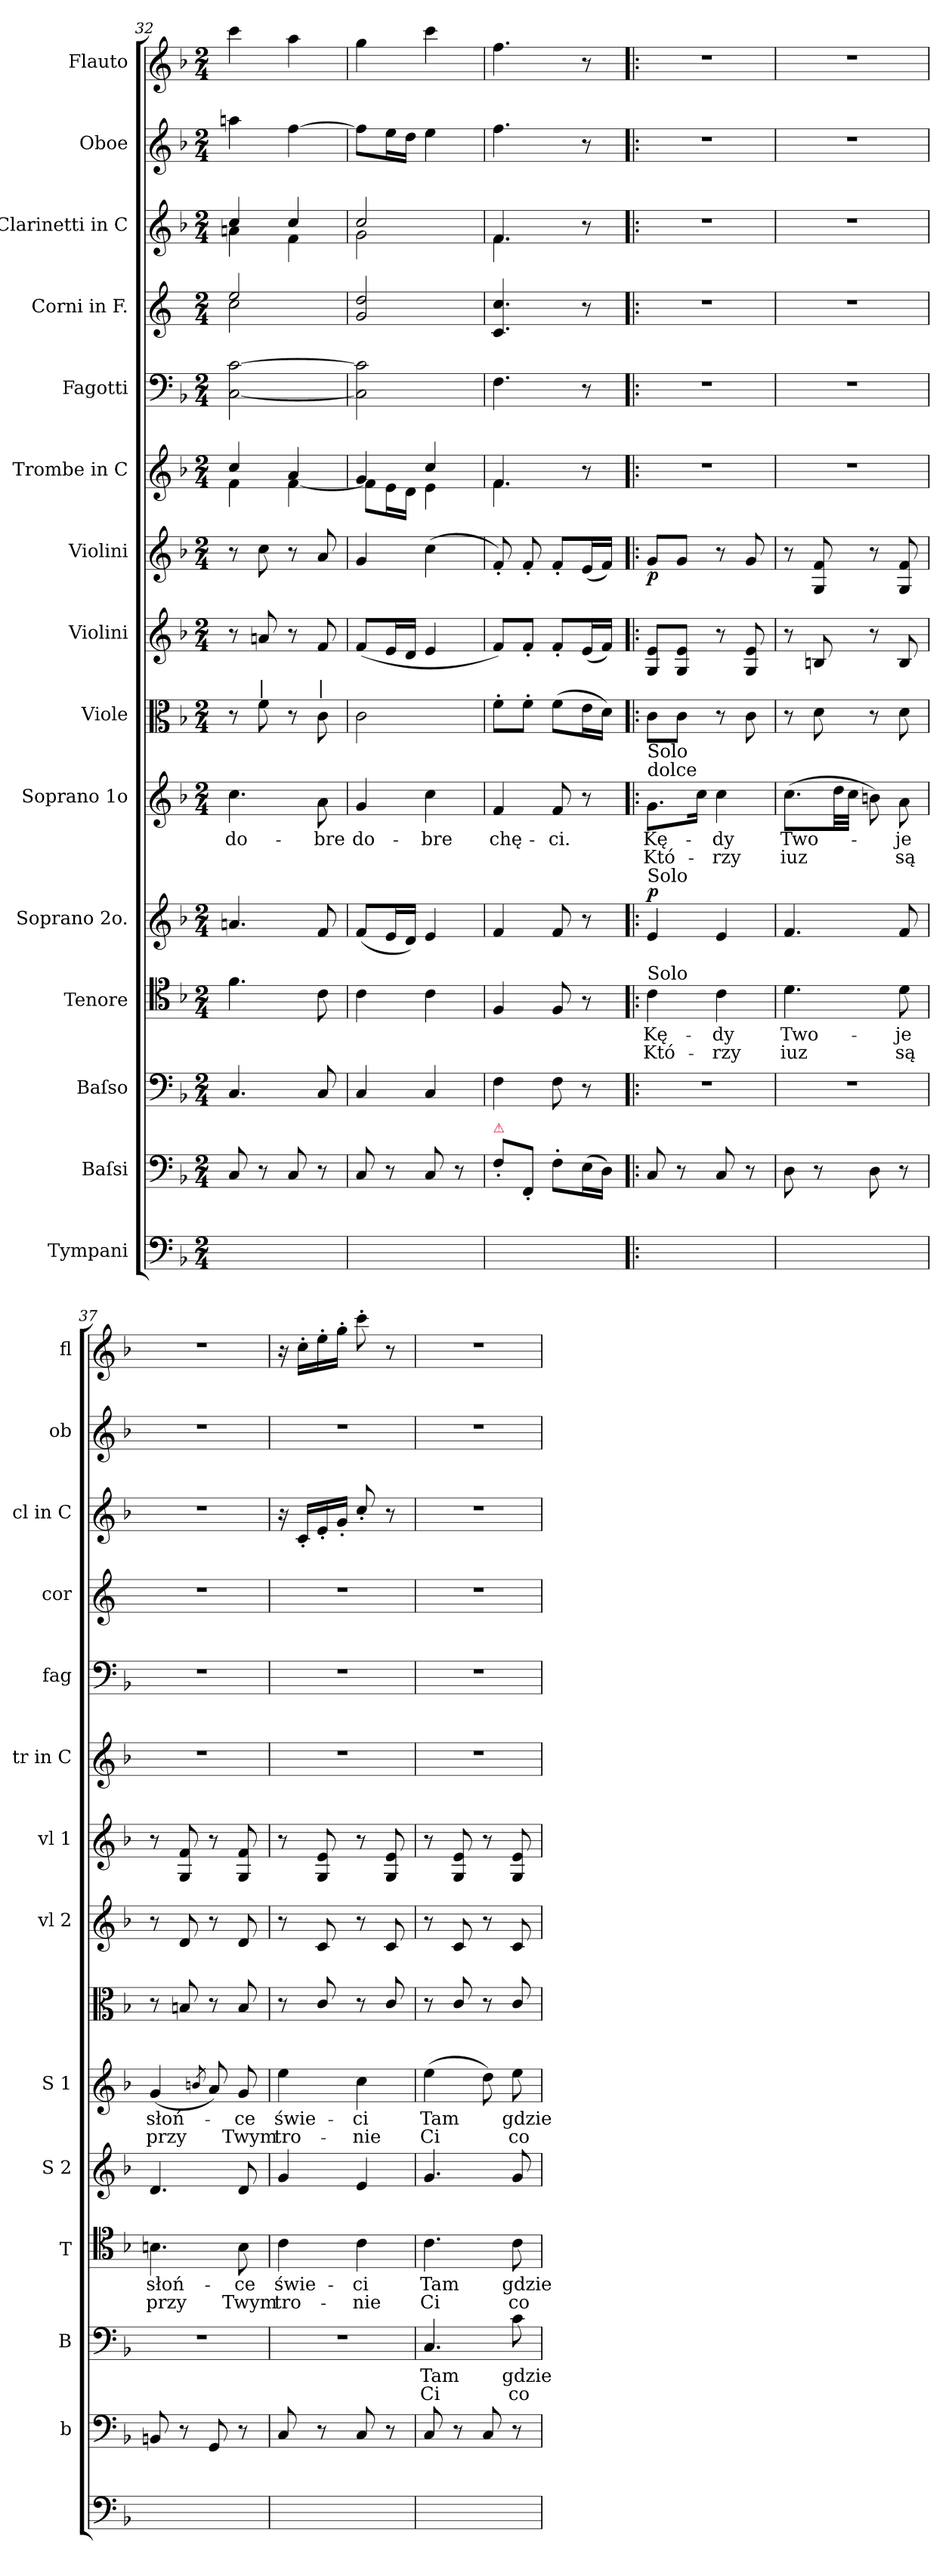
**kern	**kern	**kern	**text	**text	**kern	**text	**text	**kern	**dynam	**kern	**text	**text	**kern	**kern	**kern	**dynam	**kern	**kern	**kern	**kern	**kern	**kern
*part15	*part14	*part13	*part13	*part13	*part12	*part12	*part12	*part11	*part11	*part10	*part10	*part10	*part9	*part8	*part7	*part7	*part6	*part5	*part4	*part3	*part2	*part1
*staff15	*staff14	*staff13	*staff13	*staff13	*staff12	*staff12	*staff12	*staff11	*staff11	*staff10	*staff10	*staff10	*staff9	*staff8	*staff7	*staff7	*staff6	*staff5	*staff4	*staff3	*staff2	*staff1
*I"Tympani	*I"Baſsi	*I"Baſso	*	*	*I"Tenore	*	*	*I"Soprano 2o.	*	*I"Soprano 1o	*	*	*I"Viole	*I"Violini	*I"Violini	*	*I"Trombe in C	*I"Fagotti	*I"Corni in F.	*I"Clarinetti in C	*I"Oboe	*I"Flauto
*	*I'b	*I'B	*	*	*I'T	*	*	*I'S 2	*	*I'S 1	*	*	*	*I'vl 2	*I'vl 1	*	*I'tr in C	*I'fag	*I'cor	*I'cl in C	*I'ob	*I'fl
*clefF4	*clefF4	*clefF4	*	*	*clefC4	*	*	*clefG2	*	*clefG2	*	*	*clefC3	*clefG2	*clefG2	*	*clefG2	*clefF4	*clefG2	*clefG2	*clefG2	*clefG2
*	*	*	*	*	*	*	*	*	*	*	*	*	*	*	*	*	*	*	*ITrd4c7	*	*	*
*k[b-]	*k[b-]	*k[b-]	*	*	*k[b-]	*	*	*k[b-]	*	*k[b-]	*	*	*k[b-]	*k[b-]	*k[b-]	*	*k[b-]	*k[b-]	*k[b-]	*k[b-]	*k[b-]	*k[b-]
*M2/4	*M2/4	*M2/4	*	*	*M2/4	*	*	*M2/4	*	*M2/4	*	*	*M2/4	*M2/4	*M2/4	*	*M2/4	*M2/4	*M2/4	*M2/4	*M2/4	*M2/4
=32	=32	=32	=32	=32	=32	=32	=32	=32	=32	=32	=32	=32	=32	=32	=32	=32	=32	=32	=32	=32	=32	=32
*	*	*	*	*	*	*	*	*	*	*	*	*	*	*	*	*	*^	*	*^	*^	*	*
2ryy	8C/	4.C/	.	.	4.f\	.	.	4.an/	.	4.cc\	do-	.	8r	8r	8r	.	4cc/	4f\	[2C\ [2c\	2a/	2f\	4cc/	4an\	4aan\	4ccc\
!	!	!	!	!	!	!	!	!	!	!	!	!	!LO:TX:a:t=|	!	!	!	!	!	!	!	!	!	!	!	!
.	8r	.	.	.	.	.	.	.	.	.	.	.	8f\	8an/	8cc\	.	.	.	.	.	.	.	.	.	.
.	8C/	.	.	.	.	.	.	.	.	.	.	.	8r	8r	8r	.	4a/	[4f\	.	.	.	4cc/	4f\	[4ff\	4aa\
!	!	!	!	!	!	!	!	!	!	!	!	!	!LO:TX:a:t=|	!	!	!	!	!	!	!	!	!	!	!	!
.	8r	8C/	.	.	8c\	.	.	8f/	.	8a\	-bre	.	8c\	8f/	8a/	.	.	.	.	.	.	.	.	.	.
*	*	*	*	*	*	*	*	*	*	*	*	*	*	*	*	*	*	*	*	*v	*v	*	*	*	*
=33	=33	=33	=33	=33	=33	=33	=33	=33	=33	=33	=33	=33	=33	=33	=33	=33	=33	=33	=33	=33	=33	=33	=33	=33
2ryy	8C/	4C/	.	.	4c\	.	.	(8f/L	.	4g/	do-	.	2c\	(8f/L	4g/	.	4g/	8f\L]	2C]\ 2c]\	2c/ 2g/	2cc/	2g\	8ff\L]	4gg\
.	8r	.	.	.	.	.	.	16e/L	.	.	.	.	.	16e/L	.	.	.	16e\L	.	.	.	.	16ee\L	.
.	.	.	.	.	.	.	.	16d/JJ)	.	.	.	.	.	16d/JJ	.	.	.	16d\JJ	.	.	.	.	16dd\JJ	.
.	8C/	4C/	.	.	4c\	.	.	4e/	.	4cc\	-bre	.	.	4e/	(4cc\	.	4cc/	4e\	.	.	.	.	4ee\	4ccc\
.	8r	.	.	.	.	.	.	.	.	.	.	.	.	.	.	.	.	.	.	.	.	.	.	.
=34	=34	=34	=34	=34	=34	=34	=34	=34	=34	=34	=34	=34	=34	=34	=34	=34	=34	=34	=34	=34	=34	=34	=34	=34
!	!LO:TX:a:color=crimson:t=⚠	!	!	!	!	!	!	!	!	!	!	!	!	!	!	!	!	!	!	!	!	!	!	!
2ryy	8F'\L	4F\	.	.	4F/	.	.	4f/	.	4f/	chę-	.	8f'\L	8f/L)	8f'/)	.	4.f/	4.f\	4.F\	4.F/ 4.f/	4.f/	4.f\	4.ff\	4.ff\
.	8FF'/J	.	.	.	.	.	.	.	.	.	.	.	8f'\J	8f'/J	8f'/	.	.	.	.	.	.	.	.	.
.	8F'\L	8F\	.	.	8F/	.	.	8f/	.	8f/	-ci.	.	(8f\L	8f'/L	8f'/L	.	.	.	.	.	.	.	.	.
.	(16E\L	8r	.	.	8r	.	.	8r	.	8r	.	.	16e\L	(16e/L	(16e/L	.	8r	8ryy	8r	8r	8r	8ryy	8r	8r
.	16D\JJ)	.	.	.	.	.	.	.	.	.	.	.	16d\JJ)	16f/JJ)	16f/JJ)	.	.	.	.	.	.	.	.	.
*	*	*	*	*	*	*	*	*	*	*	*	*	*	*	*	*	*v	*v	*	*	*v	*v	*	*
=35!|:	=35!|:	=35!|:	=35!|:	=35!|:	=35!|:	=35!|:	=35!|:	=35!|:	=35!|:	=35!|:	=35!|:	=35!|:	=35!|:	=35!|:	=35!|:	=35!|:	=35!|:	=35!|:	=35!|:	=35!|:	=35!|:	=35!|:
!	!	!	!	!	!	!	!	!	!	!LO:TX:a:t=dolce	!	!	!	!	!	!	!	!	!	!	!	!
!	!	!	!	!	!	!	!	!	!	!LO:TX:a:t=Solo	!	!	!	!	!	!	!	!	!	!	!	!
!	!	!	!	!	!	!	!	!LO:TX:a:t=Solo	!	!	!	!	!	!	!	!	!	!	!	!	!	!
!	!	!	!	!	!LO:TX:a:t=Solo	!	!	!	!	!	!	!	!	!	!	!	!	!	!	!	!	!
!	!	!	!	!	!	!	!	!	!LO:DY:a	!	!	!	!	!	!	!	!	!	!	!	!	!
2ryy	8C/	2r	.	.	4c\	Kę-	Któ-	4e/	p	8.g\L	Kę-	Któ-	8c\L	8G/ 8e/L	8g/L	p	2r	2r	2r	2r	2r	2r
.	8r	.	.	.	.	.	.	.	.	.	.	.	8c\J	8G/ 8e/J	8g/J	.	.	.	.	.	.	.
.	.	.	.	.	.	.	.	.	.	16cc\Jk	.	.	.	.	.	.	.	.	.	.	.	.
.	8C/	.	.	.	4c\	-dy	-rzy	4e/	.	4cc\	-dy	-rzy	8r	8r	8r	.	.	.	.	.	.	.
.	8r	.	.	.	.	.	.	.	.	.	.	.	8c\	8G/ 8e/	8g/	.	.	.	.	.	.	.
=36	=36	=36	=36	=36	=36	=36	=36	=36	=36	=36	=36	=36	=36	=36	=36	=36	=36	=36	=36	=36	=36	=36
2ryy	8D\	2r	.	.	4.d\	Two-	iuz	4.f/	.	(8.cc\L	Two-	iuz	8r	8r	8r	.	2r	2r	2r	2r	2r	2r
.	8r	.	.	.	.	.	.	.	.	.	.	.	8d\	8Bn/	8G/ 8f/	.	.	.	.	.	.	.
.	.	.	.	.	.	.	.	.	.	32dd\LL	.	.	.	.	.	.	.	.	.	.	.	.
.	.	.	.	.	.	.	.	.	.	32cc\JJJ	.	.	.	.	.	.	.	.	.	.	.	.
.	8D\	.	.	.	.	.	.	.	.	8bn\)	.	.	8r	8r	8r	.	.	.	.	.	.	.
.	8r	.	.	.	8d\	-je	są	8f/	.	8a\	-je	są	8d\	8B/	8G/ 8f/	.	.	.	.	.	.	.
=37	=37	=37	=37	=37	=37	=37	=37	=37	=37	=37	=37	=37	=37	=37	=37	=37	=37	=37	=37	=37	=37	=37
2ryy	8BBn/	2r	.	.	4.Bn\	słoń-	przy	4.d/	.	(4g/	słoń-	przy	8r	8r	8r	.	2r	2r	2r	2r	2r	2r
.	8r	.	.	.	.	.	.	.	.	.	.	.	8Bn/	8d/	8G/ 8f/	.	.	.	.	.	.	.
.	.	.	.	.	.	.	.	.	.	8qbn/	.	.	.	.	.	.	.	.	.	.	.	.
.	8GG/	.	.	.	.	.	.	.	.	8a/)	.	.	8r	8r	8r	.	.	.	.	.	.	.
.	8r	.	.	.	8B\	-ce	Twym	8d/	.	8g/	-ce	Twym	8B/	8d/	8G/ 8f/	.	.	.	.	.	.	.
=38	=38	=38	=38	=38	=38	=38	=38	=38	=38	=38	=38	=38	=38	=38	=38	=38	=38	=38	=38	=38	=38	=38
2ryy	8C/	2r	.	.	4c\	świe-	tro-	4g/	.	4ee\	świe-	tro-	8r	8r	8r	.	2r	2r	2r	16r	2r	16r
.	.	.	.	.	.	.	.	.	.	.	.	.	.	.	.	.	.	.	.	16c'/LL	.	16cc'\LL
.	8r	.	.	.	.	.	.	.	.	.	.	.	8c/	8c/	8G/ 8e/	.	.	.	.	16e'/	.	16ee'\
.	.	.	.	.	.	.	.	.	.	.	.	.	.	.	.	.	.	.	.	16g'/JJ	.	16gg'\JJ
.	8C/	.	.	.	4c\	-ci	-nie	4e/	.	4cc\	-ci	-nie	8r	8r	8r	.	.	.	.	8cc'/	.	8ccc'\
.	8r	.	.	.	.	.	.	.	.	.	.	.	8c/	8c/	8G/ 8e/	.	.	.	.	8r	.	8r
=39	=39	=39	=39	=39	=39	=39	=39	=39	=39	=39	=39	=39	=39	=39	=39	=39	=39	=39	=39	=39	=39	=39
2ryy	8C/	4.C/	Tam	Ci	4.c\	Tam	Ci	4.g/	.	(4ee\	Tam	Ci	8r	8r	8r	.	2r	2r	2r	2r	2r	2r
.	8r	.	.	.	.	.	.	.	.	.	.	.	8c/	8c/	8G/ 8e/	.	.	.	.	.	.	.
.	8C/	.	.	.	.	.	.	.	.	8dd\)	.	.	8r	8r	8r	.	.	.	.	.	.	.
.	8r	8c\	gdzie	co	8c\	gdzie	co	8g/	.	8ee\	gdzie	co	8c/	8c/	8G/ 8e/	.	.	.	.	.	.	.
=	=	=	=	=	=	=	=	=	=	=	=	=	=	=	=	=	=	=	=	=	=	=
*-	*-	*-	*-	*-	*-	*-	*-	*-	*-	*-	*-	*-	*-	*-	*-	*-	*-	*-	*-	*-	*-	*-
